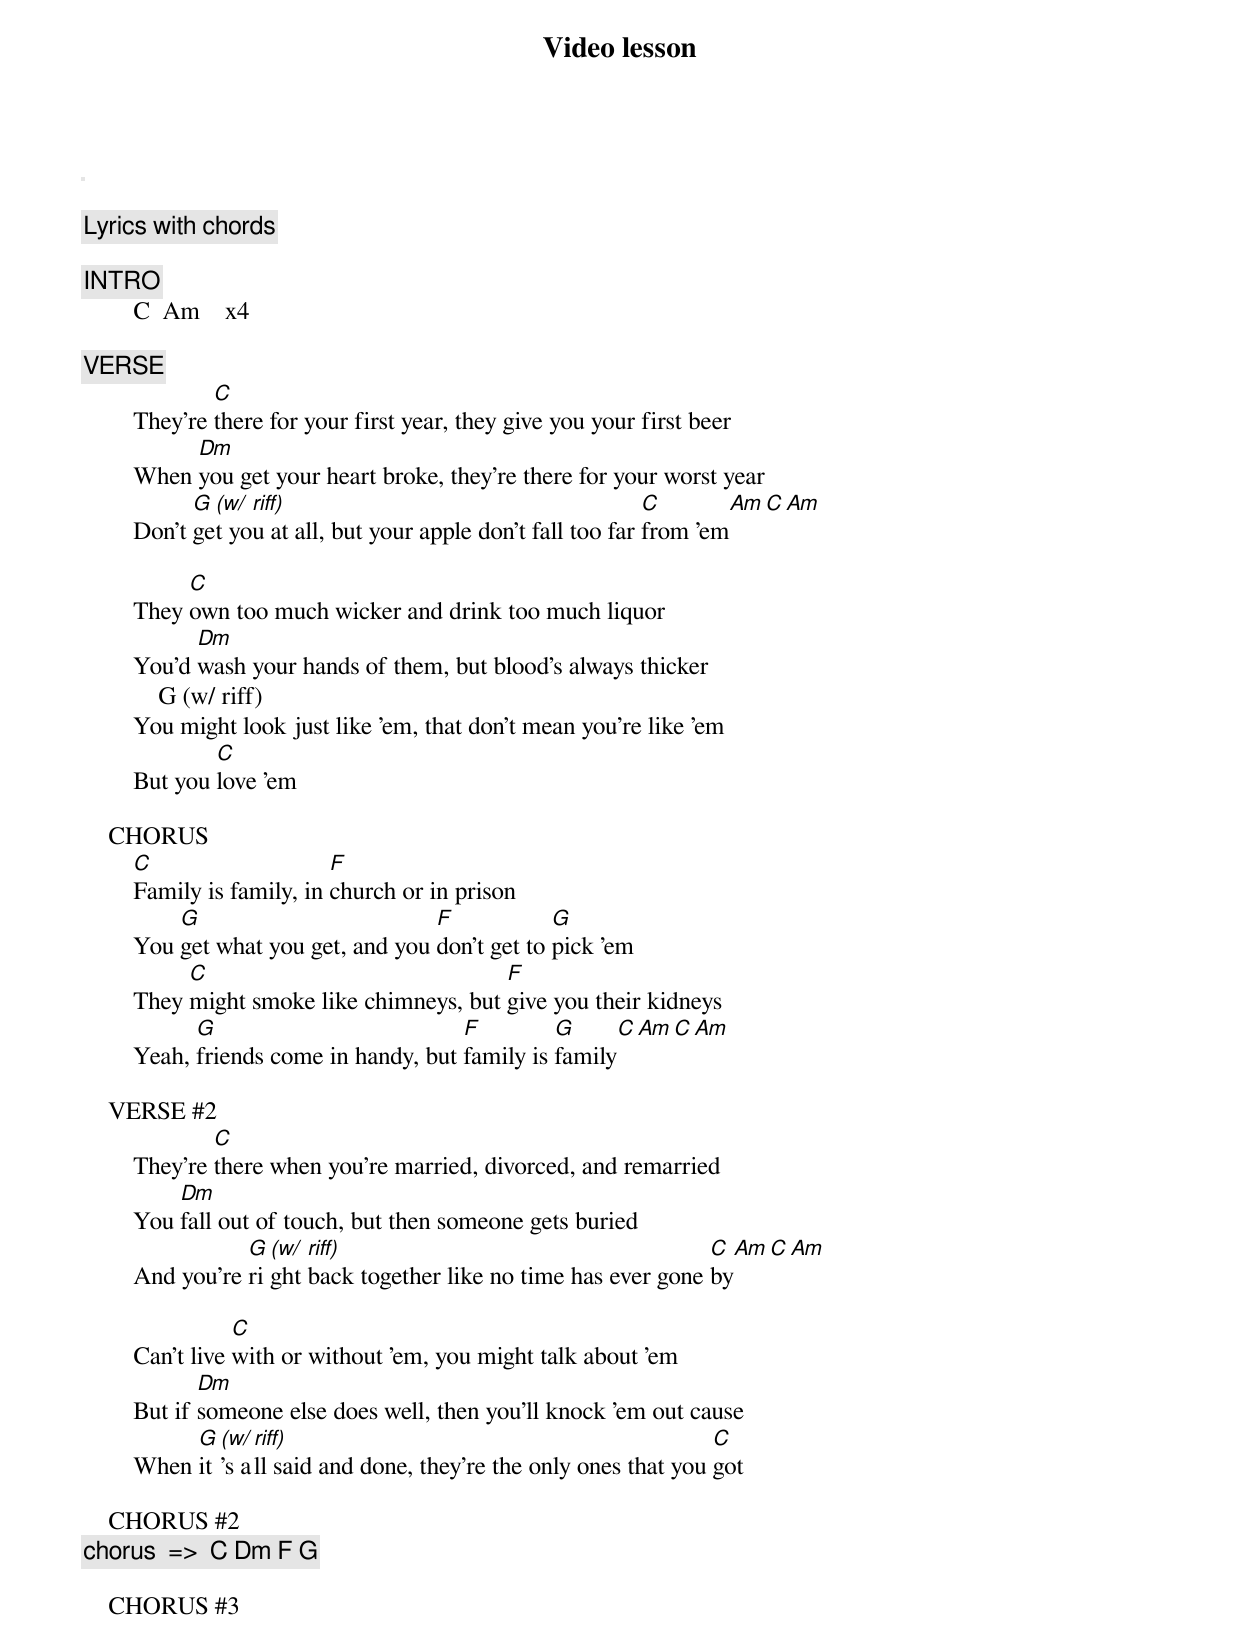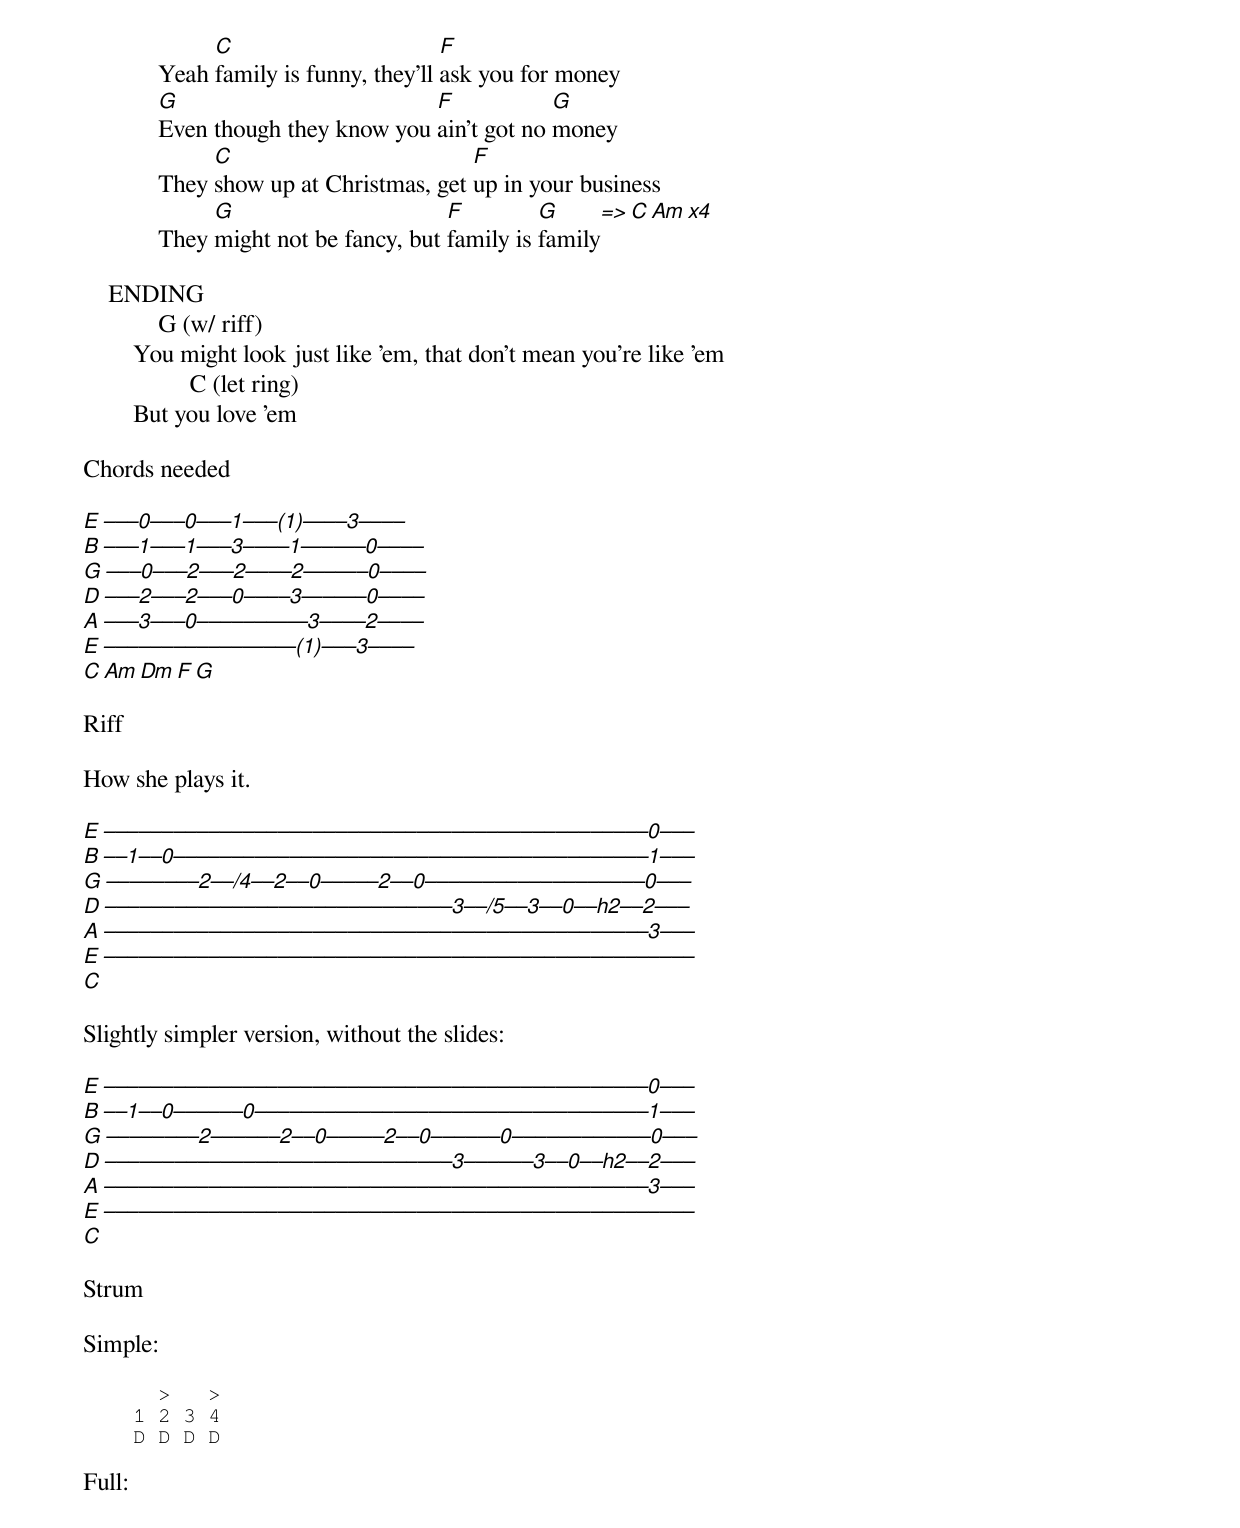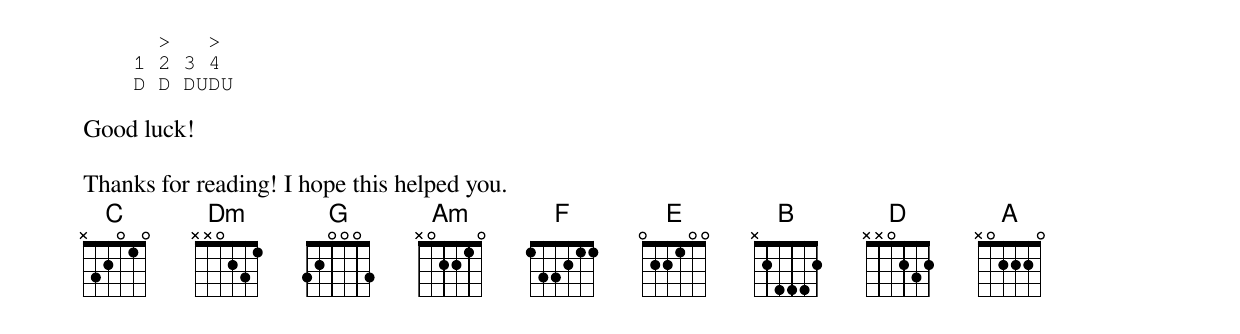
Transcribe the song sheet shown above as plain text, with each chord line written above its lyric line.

Video lesson

<iframe width="560" height="315" src="https://www.youtube.com/embed/CPGPDO-9mHs?showinfo=0" frameborder="0" allowfullscreen></iframe>

Lyrics with chords

    INTRO
        C  Am    x4

    VERSE
                C
        They're there for your first year, they give you your first beer
             Dm
        When you get your heart broke, they're there for your worst year
              G (w/ riff)                                       C         Am  C  Am
        Don't get you at all, but your apple don't fall too far from 'em

             C
        They own too much wicker and drink too much liquor
              Dm
        You'd wash your hands of them, but blood's always thicker
            G (w/ riff)
        You might look just like 'em, that don't mean you're like 'em
                C
        But you love 'em

    CHORUS
        C                    F
        Family is family, in church or in prison
            G                         F            G
        You get what you get, and you don't get to pick 'em
             C                              F
        They might smoke like chimneys, but give you their kidneys
              G                          F         G        C Am C Am
        Yeah, friends come in handy, but family is family

    VERSE #2
                C
        They're there when you're married, divorced, and remarried
            Dm
        You fall out of touch, but then someone gets buried
                   G (w/ riff)                                    C  Am C Am
        And you're right back together like no time has ever gone by

                   C
        Can't live with or without 'em, you might talk about 'em
               Dm
        But if someone else does well, then you'll knock 'em out cause
             G (w/ riff)                                            C
        When it's all said and done, they're the only ones that you got

    CHORUS #2
            [chorus]  =>  C Dm F G

    CHORUS #3
                 C                        F
            Yeah family is funny, they'll ask you for money
            G                         F            G
            Even though they know you ain't got no money
                 C                         F
            They show up at Christmas, get up in your business
                 G                       F         G       =>   C  Am  x4
            They might not be fancy, but family is family

    ENDING
            G (w/ riff)
        You might look just like 'em, that don't mean you're like 'em
                 C (let ring)
        But you love 'em

Chords needed

    E –––0–––0–––1–––(1)—––3––––
    B –––1–––1–––3––––1—–—–0––––
    G –––0–––2–––2––––2—–—–0––––
    D –––2–––2–––0––––3—–—–0––––
    A –––3–––0––––––——3––––2––––
    E ––––––––––––—–—(1)–––3––––
         C   Am  Dm   F    G

Riff

How she plays it.

    E –––––––––––––––––––––––––––––––––––––––––––––––0–––
    B ––1––0–––––––––––––––––––––––––––––––––––––––––1–––
    G ––––––––2––/4––2––0–––––2––0–––––––––––––––––––0–––
    D ––––––––––––––––––––––––––––––3––/5––3––0––h2––2–––
    A –––––––––––––––––––––––––––––––––––––––––––––––3–––
    E –––––––––––––––––––––––––––––––––––––––––––––––––––
                                                     C

Slightly simpler version, without the slides:

    E –––––––––––––––––––––––––––––––––––––––––––––––0–––
    B ––1––0––––––0––––––––––––––––––––––––––––––––––1–––
    G ––––––––2––––––2––0–––––2––0––––––0––––––––––––0–––
    D ––––––––––––––––––––––––––––––3––––––3––0––h2––2–––
    A –––––––––––––––––––––––––––––––––––––––––––––––3–––
    E –––––––––––––––––––––––––––––––––––––––––––––––––––
                                                     C

Strum

Simple:

      >   >
    1 2 3 4
    D D D D

Full:

      >   >
    1 2 3 4
    D D DUDU

Good luck!

Thanks for reading! I hope this helped you.
